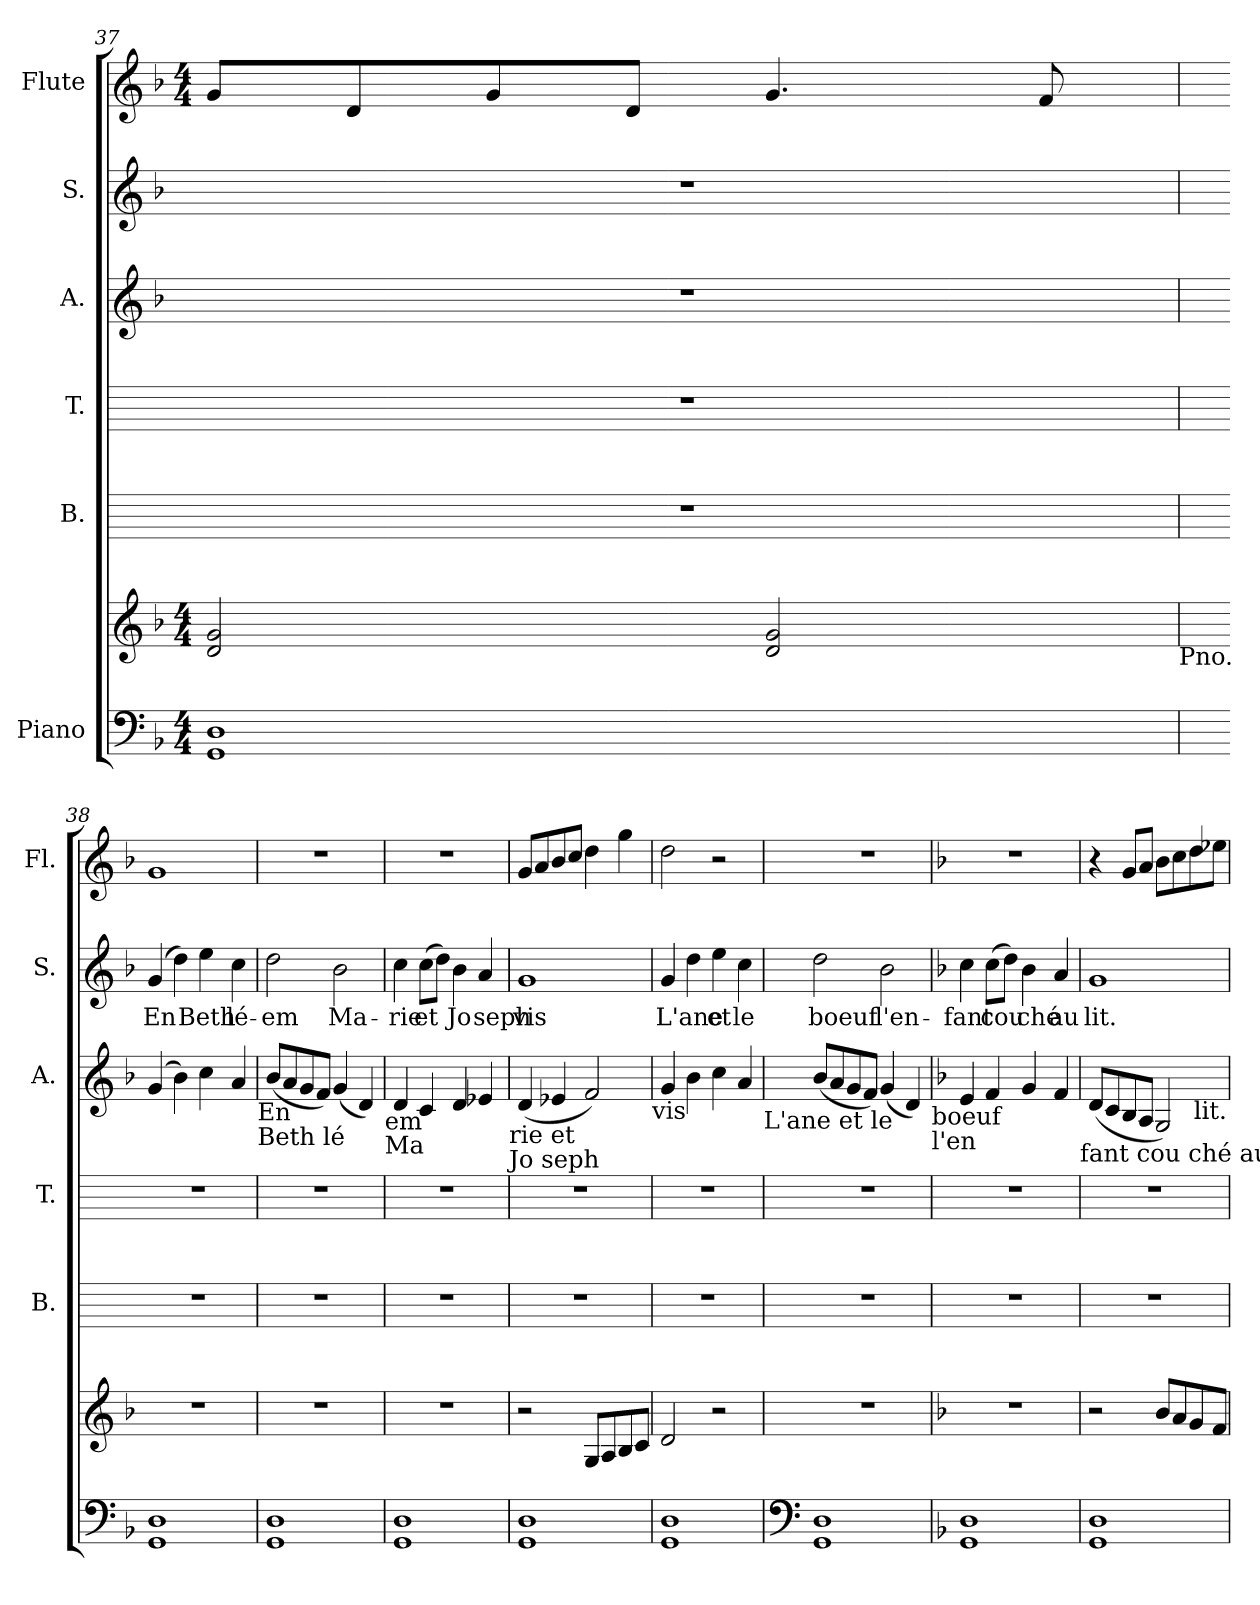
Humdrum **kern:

**kern	**kern	**kern	**kern	**kern	**kern	**text	**kern
*part6	*part6	*part5	*part4	*part3	*part2	*part2	*part1
*staff7	*staff6	*staff5	*staff4	*staff3	*staff2	*staff2	*staff1
*I"Piano	*	*I"B.	*I"T.	*I"A.	*I"S.	*	*I"Flute
*	*	*I'B.	*I'T.	*I'A.	*I'S.	*	*I'Fl.
!!LO:LB:g=z
*clefF4	*clefG2	*	*	*clefG2	*clefG2	*	*clefG2
*k[b-]	*k[b-]	*	*	*k[b-]	*k[b-]	*	*k[b-]
*F:	*F:	*	*	*F:	*F:	*	*F:
*M4/4	*M4/4	*	*	*	*	*	*M4/4
=37	=37	=37	=37	=37	=37	=37	=37
1GG 1D	2d/ 2g/	1r	1r	1r	1r	.	8g/L
.	.	.	.	.	.	.	8d/
.	.	.	.	.	.	.	8g/
.	.	.	.	.	.	.	8d/J
.	2d/ 2g/	.	.	.	.	.	4.g/
.	.	.	.	.	.	.	8f/
!	!LO:TX:b:t=Pno.	!	!	!	!	!	!
=38	=38	=38	=38	=38	=38	=38	=38
!	!	!	!	!	!	!LO:LY:b	!
1D 1GG	1r	1r	1r	(<4g/	(<4g/	En	1g
.	.	.	.	4b-\)	4dd\)	.	.
!	!	!	!	!	!	!LO:LY:b:cj	!
.	.	.	.	4cc\	4ee\	Beth-	.
!	!	!	!	!	!	!LO:LY:b:cj	!
.	.	.	.	4a/	4cc\	-lé-	.
!	!	!	!	!LO:TX:b:t=En	!	!	!
!	!	!	!	!LO:TX:b:t=Beth lé	!	!	!
=39	=39	=39	=39	=39	=39	=39	=39
!	!	!	!	!	!	!LO:LY:b:cj	!
1D 1GG	1r	1r	1r	(<8b-/L	2dd\	-em	1r
.	.	.	.	8a/	.	.	.
.	.	.	.	8g/	.	.	.
.	.	.	.	8f/J)	.	.	.
!	!	!	!	!	!	!LO:LY:b:cj	!
.	.	.	.	(<4g/	2b-\	Ma-	.
.	.	.	.	4d/)	.	.	.
!	!	!	!	!LO:TX:b:t=em	!	!	!
!	!	!	!	!LO:TX:b:t=Ma	!	!	!
=40	=40	=40	=40	=40	=40	=40	=40
!	!	!	!	!	!	!LO:LY:b:cj	!
1D 1GG	1r	1r	1r	4d/	4cc\	-rie	1r
!	!	!	!	!	!	!LO:LY:b:cj	!
.	.	.	.	4c/	(>8cc\L	et	.
.	.	.	.	.	8dd\J)	.	.
!	!	!	!	!	!	!LO:LY:b:cj	!
.	.	.	.	4d/	4b-\	Jo-	.
!	!	!	!	!	!	!LO:LY:b:cj	!
.	.	.	.	4e-X/	4a/	-seph	.
!	!	!	!	!LO:TX:b:t=rie et	!	!	!
!	!	!	!	!LO:TX:b:t=Jo seph	!	!	!
=41	=41	=41	=41	=41	=41	=41	=41
!	!	!	!	!	!	!LO:LY:b:cj	!
1D 1GG	2r	1r	1r	(<4d/	1g	vis	8g/L
.	.	.	.	.	.	.	8a/
.	.	.	.	4e-X/	.	.	8b-/
.	.	.	.	.	.	.	8cc/J
.	8G/L	.	.	2f/)	.	.	4dd\
.	8A/	.	.	.	.	.	.
.	8B-/	.	.	.	.	.	4gg\
.	8c/J	.	.	.	.	.	.
!	!	!	!	!LO:TX:b:t=vis	!	!	!
=42	=42	=42	=42	=42	=42	=42	=42
!	!	!	!	!	!	!LO:LY:b	!
1GG 1D	2d/	1r	1r	4g/	4g/	L'ane	2dd\
.	.	.	.	4b-\	4dd\	.	.
!	!	!	!	!	!	!LO:LY:b:cj	!
.	2r	.	.	4cc\	4ee\	et	2r
!	!	!	!	!	!	!LO:LY:b:cj	!
.	.	.	.	4a/	4cc\	le	.
!	!	!	!	!LO:TX:b:t=L'ane et le	!	!	!
!!LO:PB:g=z
=43	=43	=43	=43	=43	=43	=43	=43
*clefF4	*	*	*	*	*	*	*
!	!	!	!	!	!	!LO:LY:b:cj	!
1D 1GG	1r	1r	1r	(<8b-/L	2dd\	boeuf	1r
.	.	.	.	8a/	.	.	.
.	.	.	.	8g/	.	.	.
.	.	.	.	8f/J)	.	.	.
!	!	!	!	!	!	!LO:LY:b:cj	!
.	.	.	.	(<4g/	2b-\	l'en-	.
.	.	.	.	4d/)	.	.	.
!	!	!	!	!LO:TX:b:t=boeuf	!	!	!
!	!	!	!	!LO:TX:b:t=l'en	!	!	!
=44	=44	=44	=44	=44	=44	=44	=44
*	*	*	*	*k[b-]	*	*	*
*	*	*	*	*F:	*	*	*
!	!	!	!	!	!	!LO:LY:b:cj	!
1D 1GG	1r	1r	1r	4e/	4cc\	-fant	1r
!	!	!	!	!	!	!LO:LY:b	!
.	.	.	.	4f/	(>8cc\L	cou-	.
.	.	.	.	.	8dd\J)	.	.
!	!	!	!	!	!	!LO:LY:b:cj	!
.	.	.	.	4g/	4b-\	-ché	.
!	!	!	!	!	!	!LO:LY:b:cj	!
.	.	.	.	4f/	4a/	au	.
!	!	!	!	!LO:TX:b:t=fant cou ché au	!	!	!
=45	=45	=45	=45	=45	=45	=45	=45
!	!	!	!	!	!	!LO:LY:b:cj	!
1D 1GG	2r	1r	1r	(<8d/L	1g	lit.	4r
.	.	.	.	8c/	.	.	.
.	.	.	.	8B-/	.	.	8g/L
.	.	.	.	8A/J	.	.	8a/J
.	8b-/L	.	.	2G/)	.	.	8b-\L
.	8a/	.	.	.	.	.	8cc\
.	8g/	.	.	.	.	.	8dd\
.	8f/J	.	.	.	.	.	8ee-X\J
!	!	!	!	!LO:TX:b:t=lit.	!	!	!
=	=	=	=	=	=	=	=
*-	*-	*-	*-	*-	*-	*-	*-
